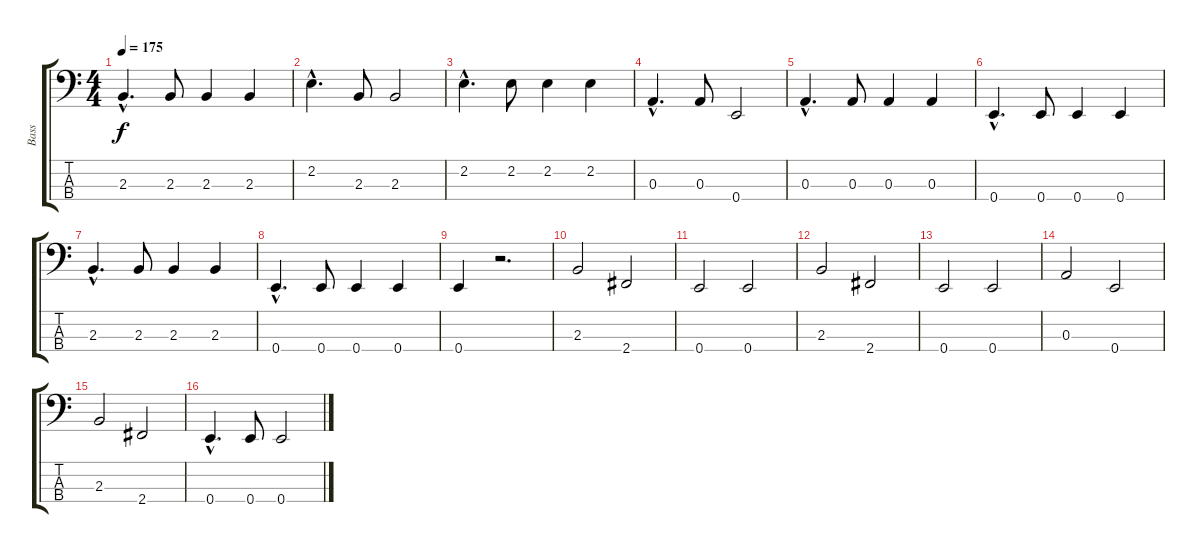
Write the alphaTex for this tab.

\track ("Bass" "Bass") {instrument electricbassfinger}
\staff {score tabs}
\tuning (G2 D2 A1 E1) {hide}
\ts (4 4)
\tempo 175
\clef f4
\ks c
2.3{hac}.4{d dy f} 2.3.8 2.3.4 2.3.4 |
2.2{hac}.4{d} 2.3.8 2.3.2 |
2.2{hac}.4{d} 2.2.8 2.2.4 2.2.4 |
0.3{hac}.4{d} 0.3.8 0.4.2 |
0.3{hac}.4{d} 0.3.8 0.3.4 0.3.4 |
0.4{hac}.4{d} 0.4.8 0.4.4 0.4.4 |
2.3{hac}.4{d} 2.3.8 2.3.4 2.3.4 |
0.4{hac}.4{d} 0.4.8 0.4.4 0.4.4 |
0.4.4 r.2{d} |
2.3.2 2.4.2 |
0.4.2 0.4.2 |
2.3.2 2.4.2 |
0.4.2 0.4.2 |
0.3.2 0.4.2 |
2.3.2 2.4.2 |
0.4{hac}.4{d} 0.4.8 0.4.2
